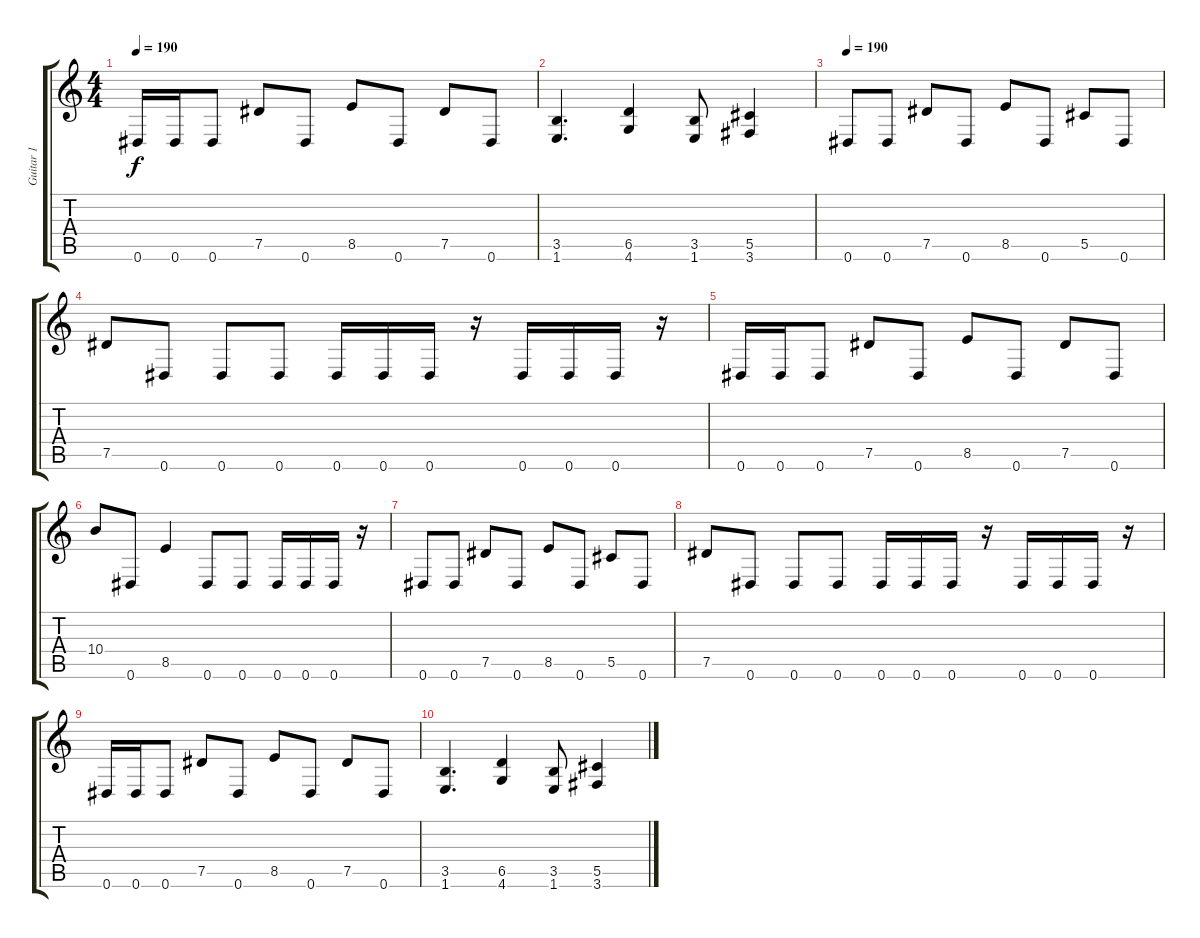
\track ("Guitar 1" "Guitar 1") {instrument distortionguitar}
\staff {score tabs}
\tuning (Eb4 Bb3 Gb3 Db3 Ab2 Eb2) {hide}
\ts (4 4)
\tempo 190
\clef g2
\ks c
0.6.16{dy f} 0.6.16 0.6.8 7.5.8 0.6.8 8.5.8 0.6.8 7.5.8 0.6.8 |
(3.5 1.6).4{d} (6.5 4.6).4 (3.5 1.6).8 (5.5 3.6).4 |
\tempo 190
0.6.8 0.6.8 7.5.8 0.6.8 8.5.8 0.6.8 5.5.8 0.6.8 |
7.5.8 0.6.8 0.6.8 0.6.8 0.6.16 0.6.16 0.6.16 r.16 0.6.16 0.6.16 0.6.16 r.16 |
0.6.16 0.6.16 0.6.8 7.5.8 0.6.8 8.5.8 0.6.8 7.5.8 0.6.8 |
10.4.8 0.6.8 8.5.4 0.6.8 0.6.8 0.6.16 0.6.16 0.6.16 r.16 |
0.6.8 0.6.8 7.5.8 0.6.8 8.5.8 0.6.8 5.5.8 0.6.8 |
7.5.8 0.6.8 0.6.8 0.6.8 0.6.16 0.6.16 0.6.16 r.16 0.6.16 0.6.16 0.6.16 r.16 |
0.6.16 0.6.16 0.6.8 7.5.8 0.6.8 8.5.8 0.6.8 7.5.8 0.6.8 |
(3.5 1.6).4{d} (6.5 4.6).4 (3.5 1.6).8 (5.5 3.6).4
